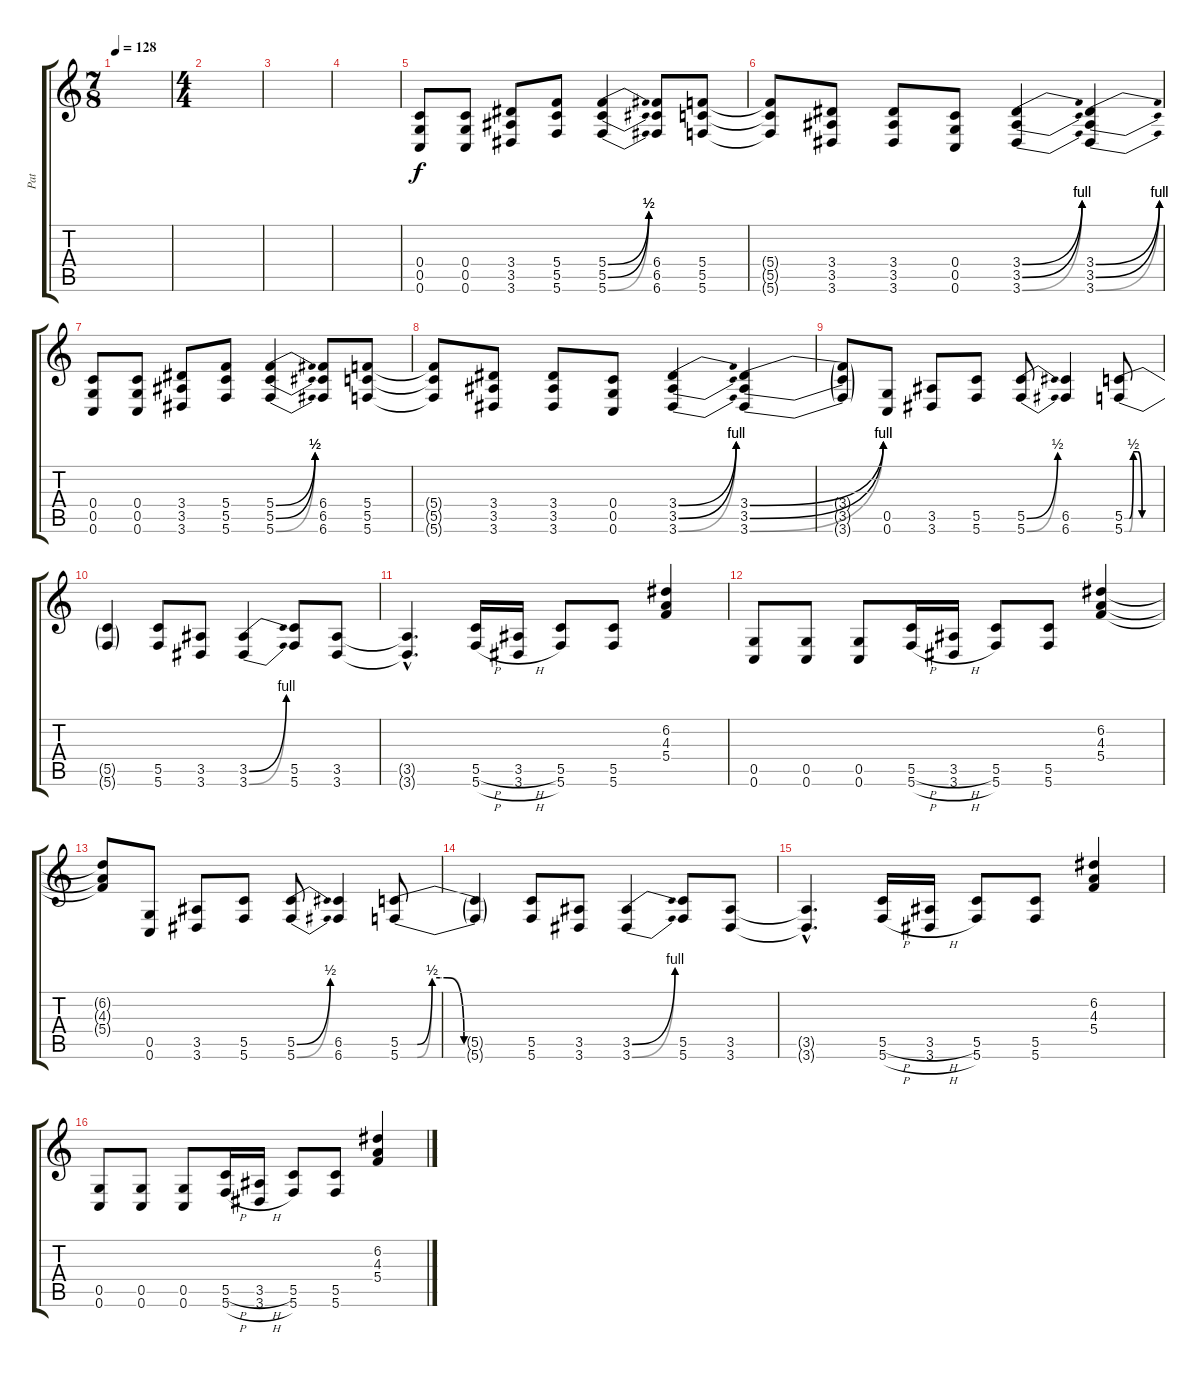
\track ("Pat" "Pat") {instrument overdrivenguitar}
\staff {score tabs}
\tuning (D4 A3 F3 C3 G2 C2) {hide}
\ts (7 8)
\tempo 128
\clef g2
\ks c
|
\ts (4 4)
|
|
|
(0.4 0.5 0.6).8 (0.4 0.5 0.6).8 (3.4 3.5 3.6).8 (5.4 5.5 5.6).8 (5.4{be (bend 0 0 60 2)} 5.5{be (bend 0 0 60 2)} 5.6{be (bend 0 0 60 2)}).4 (6.4 6.5 6.6).8 (5.4 5.5 5.6).8 |
(5.4{t} 5.5{t} 5.6{t}).8 (3.4 3.5 3.6).8 (3.4 3.5 3.6).8 (0.4 0.5 0.6).8 (3.4{be (bend 0 0 60 4)} 3.5{be (bend 0 0 60 4)} 3.6{be (bend 0 0 60 4)}).4 (3.4{be (bend 0 0 60 4)} 3.5{be (bend 0 0 60 4)} 3.6{be (bend 0 0 60 4)}).4 |
(0.4 0.5 0.6).8 (0.4 0.5 0.6).8 (3.4 3.5 3.6).8 (5.4 5.5 5.6).8 (5.4{be (bend 0 0 60 2)} 5.5{be (bend 0 0 60 2)} 5.6{be (bend 0 0 60 2)}).4 (6.4 6.5 6.6).8 (5.4 5.5 5.6).8 |
(5.4{t} 5.5{t} 5.6{t}).8 (3.4 3.5 3.6).8 (3.4 3.5 3.6).8 (0.4 0.5 0.6).8 (3.4{be (bend 0 0 60 4)} 3.5{be (bend 0 0 60 4)} 3.6{be (bend 0 0 60 4)}).4 (3.4{be (bend 0 0 60 4)} 3.5{be (bend 0 0 60 4)} 3.6{be (bend 0 0 60 4)}).4 |
(3.4{t} 3.5{t} 3.6{t}).8 (0.5 0.6).8 (3.5 3.6).8 (5.5 5.6).8 (5.5{be (bend 0 0 60 2)} 5.6{be (bend 0 0 60 2)}).8 (6.5 6.6).4 (5.5{be (custom 0 0 8 0 15 2 22 2 30 0 60 0)} 5.6{be (custom 0 0 8 0 15 2 23 2 30 0 60 0)}).8 |
(5.5{t} 5.6{t}).4 (5.5 5.6).8 (3.5 3.6).8 (3.5{be (bend 0 0 60 4)} 3.6{be (bend 0 0 60 4)}).4 (5.5 5.6).8 (3.5 3.6).8 |
(3.5{hac t} 3.6{hac t}).4{d} (5.5{h} 5.6{h}).16 (3.5{h} 3.6{h}).16 (5.5 5.6).8 (5.5 5.6).8 (6.2 4.3 5.4).4 |
(0.5 0.6).8 (0.5 0.6).8 (0.5 0.6).8 (5.5{h} 5.6{h}).16 (3.5{h} 3.6{h}).16 (5.5 5.6).8 (5.5 5.6).8 (6.2 4.3 5.4).4 |
(6.2{t} 4.3{t} 5.4{t}).8 (0.5 0.6).8 (3.5 3.6).8 (5.5 5.6).8 (5.5{be (bend 0 0 60 2)} 5.6{be (bend 0 0 60 2)}).8 (6.5 6.6).4 (5.5{be (custom 0 0 8 0 15 2 22 2 30 0 60 0)} 5.6{be (custom 0 0 8 0 15 2 23 2 30 0 60 0)}).8 |
(5.5{t} 5.6{t}).4 (5.5 5.6).8 (3.5 3.6).8 (3.5{be (bend 0 0 60 4)} 3.6{be (bend 0 0 60 4)}).4 (5.5 5.6).8 (3.5 3.6).8 |
(3.5{hac t} 3.6{hac t}).4{d} (5.5{h} 5.6{h}).16 (3.5{h} 3.6{h}).16 (5.5 5.6).8 (5.5 5.6).8 (6.2 4.3 5.4).4 |
(0.5 0.6).8 (0.5 0.6).8 (0.5 0.6).8 (5.5{h} 5.6{h}).16 (3.5{h} 3.6{h}).16 (5.5 5.6).8 (5.5 5.6).8 (6.2 4.3 5.4).4
